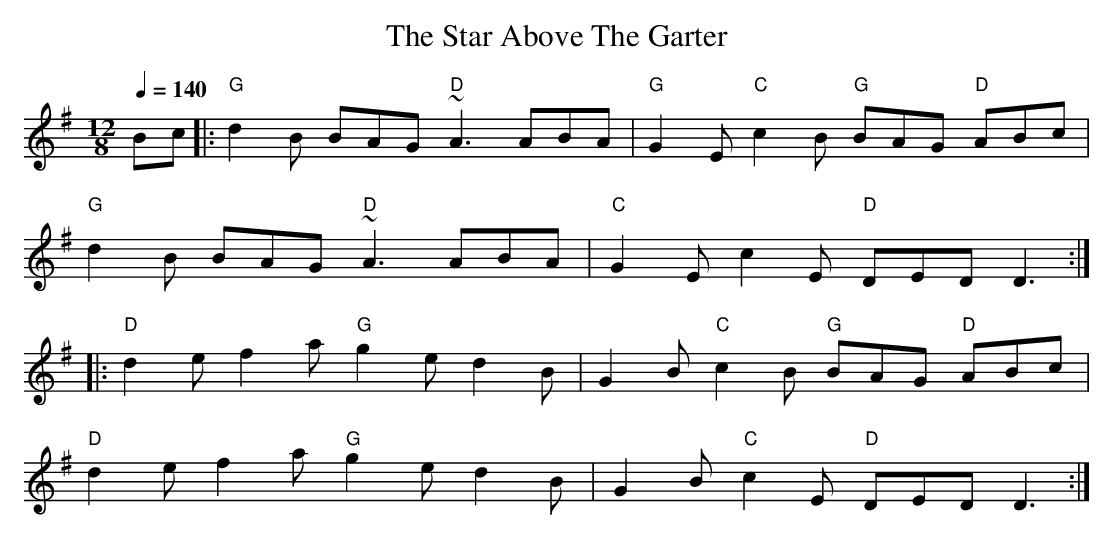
X:1
T: Star Above The Garter, The
M: 12/8
L:1/8
Q:1/4=140
K:Gmaj
Bc|:"G"d2B BAG "D"~A3 ABA|"G"G2E "C"c2B "G"BAG "D"ABc|
"G"d2B BAG "D"~A3 ABA|"C"G2E c2E "D"DED D3:|
|:"D"d2e f2a "G"g2e d2B|G2B "C"c2B "G"BAG "D"ABc|
"D"d2e f2a "G"g2e d2B|G2B "C"c2E "D"DED D3:|
